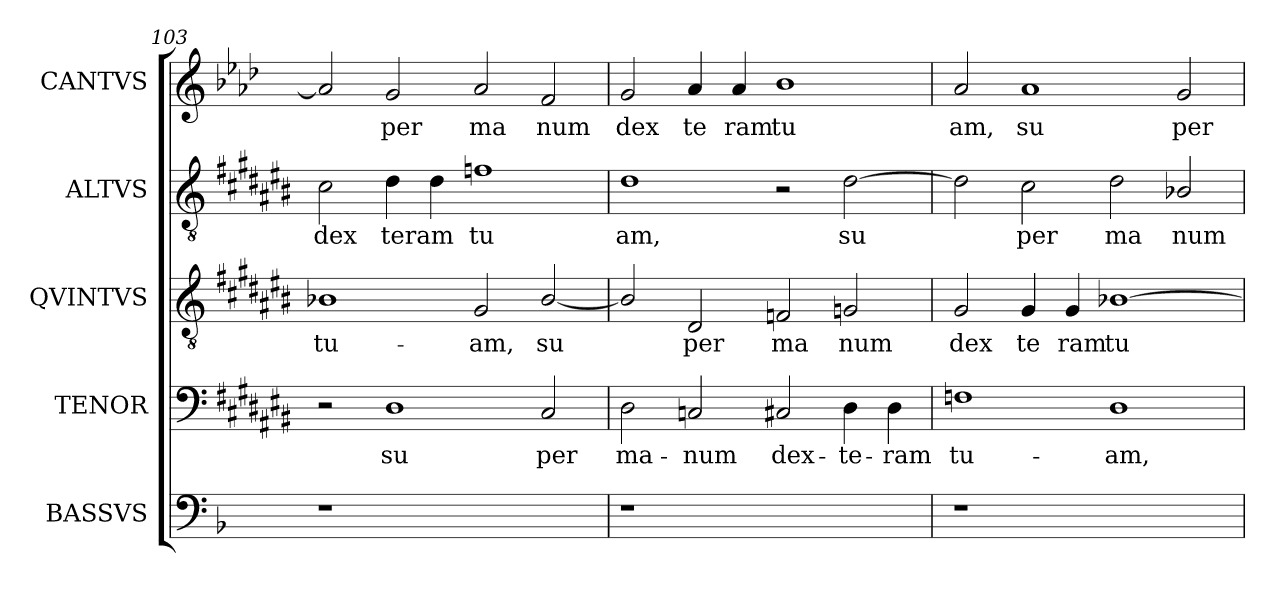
**kern	**kern	**text	**kern	**text	**kern	**text	**kern	**text
*part5	*part4	*part4	*part3	*part3	*part2	*part2	*part1	*part1
*staff5	*staff4	*staff4	*staff3	*staff3	*staff2	*staff2	*staff1	*staff1
*I"BASSVS	*I"TENOR	*	*I"QVINTVS	*	*I"ALTVS	*	*I"CANTVS	*
*clefF4	*clefF4	*	*clefGv2	*	*clefGv2	*	*clefG2	*
*ITrd-3c-5	*ITrd-3c-5	*	*ITrd-3c-5	*	*ITrd-3c-5	*	*	*
*k[b-e-]	*k[f#c#g#d#a#e#b#]	*	*k[f#c#g#d#a#e#b#]	*	*k[f#c#g#d#a#e#b#]	*	*k[b-e-a-d-]	*
*B-:	*C#:	*	*C#:	*	*C#:	*	*A-:	*
=103	=103	=103	=103	=103	=103	=103	=103	=103
!	!	!	!	!LO:LY:b:cj	!	!LO:LY:b:cj	!	!LO:LY:b:cj
1r	2r	.	1e-	tu-	2f#\	dex	2a-/]	.
!	!	!LO:LY:b:cj	!	!	!	!LO:LY:b:cj	!	!LO:LY:b:cj
.	1G#	su	.	.	4g#\	teram	2g/	per
!	!	!	!	!	!	!LO:LY:b:cj	!	!
.	.	.	.	.	4g#\	.	.	.
!	!	!	!	!LO:LY:b:cj	!	!LO:LY:b:cj	!	!LO:LY:b:cj
1ryy	.	.	2c#/	-am,	1b-	tu	2a-/	ma
!	!	!LO:LY:b:cj	!	!LO:LY:b:cj	!	!	!	!LO:LY:b:cj
.	2F#/	per	[<2e-/	su-	.	.	2f/	num
!!LO:LB:g=z
=104	=104	=104	=104	=104	=104	=104	=104	=104
!	!	!LO:LY:b:cj	!	!LO:LY:b:cj	!	!LO:LY:b:cj	!	!LO:LY:b:cj
1r	2G#\	ma-	2e-/]	--	1g#	am,	2g/	dex
!	!	!LO:LY:b:cj	!	!LO:LY:b:cj	!	!	!	!LO:LY:b:cj
.	2F/	-num	2G#/	-per	.	.	4a-/	te
!	!	!	!	!	!	!	!	!LO:LY:b:cj
.	.	.	.	.	.	.	4a-/	ram
!	!	!LO:LY:b:cj	!	!LO:LY:b:cj	!	!	!	!LO:LY:b:cj
1ryy	2F#/	dex-	2B-/	ma	2r	.	1b-	tu
!	!	!LO:LY:b:cj	!	!LO:LY:b:cj	!	!LO:LY:b:cj	!	!
.	4G#\	-te-	2c/	num	[>2g#\	su	.	.
!	!	!LO:LY:b:cj	!	!	!	!	!	!
.	4G#\	-ram	.	.	.	.	.	.
=105	=105	=105	=105	=105	=105	=105	=105	=105
!	!	!LO:LY:b:cj	!	!LO:LY:b:cj	!	!LO:LY:b:cj	!	!LO:LY:b:cj
1r	1B-	tu-	2c#/	dex	2g#\]	.	2a-/	am,
!	!	!	!	!LO:LY:b:cj	!	!LO:LY:b:cj	!	!LO:LY:b:cj
.	.	.	4c#/	te	2f#\	per	1a-	su
!	!	!	!	!LO:LY:b:cj	!	!	!	!
.	.	.	4c#/	ram	.	.	.	.
!	!	!LO:LY:b:cj	!	!LO:LY:b:cj	!	!LO:LY:b:cj	!	!
1ryy	1G#	-am,	[>1e-	tu	2g#\	ma	.	.
!	!	!	!	!	!	!LO:LY:b:cj	!	!LO:LY:b:cj
.	.	.	.	.	2e-/	num	2g/	per
=	=	=	=	=	=	=	=	=
*-	*-	*-	*-	*-	*-	*-	*-	*-
